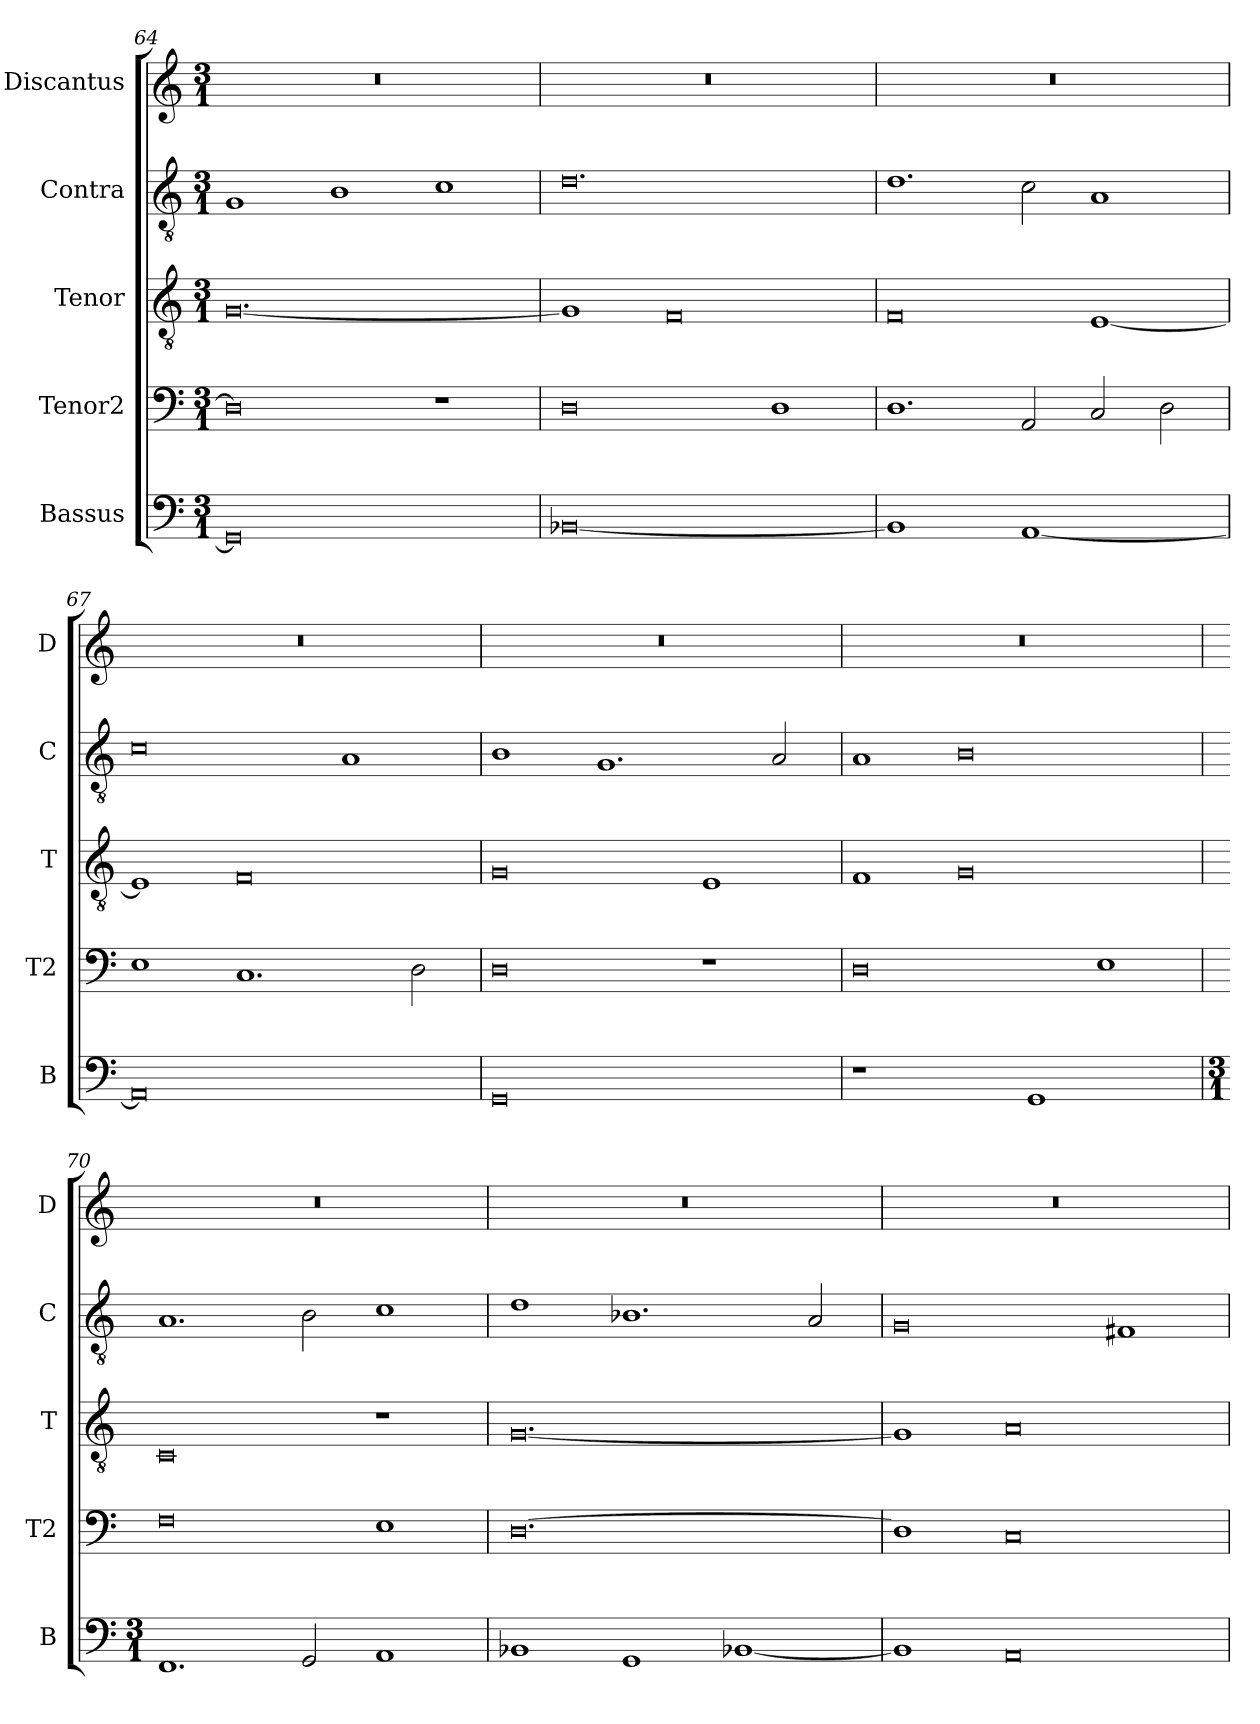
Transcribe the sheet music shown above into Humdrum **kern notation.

**kern	**kern	**kern	**kern	**kern
*part5	*part4	*part3	*part2	*part1
*staff5	*staff4	*staff3	*staff2	*staff1
*I"Bassus	*I"Tenor2	*I"Tenor	*I"Contra	*I"Discantus
*I'B	*I'T2	*I'T	*I'C	*I'D
*clefF4	*clefF4	*clefGv2	*clefGv2	*clefG2
*k[]	*k[]	*k[]	*k[]	*k[]
*M3/1	*M3/1	*M3/1	*M3/1	*M3/1
=64	=64	=64	=64	=64
!LO:N:vis=0	!	!	!	!
0.GG]	0D]	[0.G	1G	0.r
.	.	.	1B	.
.	1r	.	1c	.
=65	=65	=65	=65	=65
!LO:N:vis=0	!	!	!	!
[0.BB-X	0D	1G]	0.d	0.r
.	.	0F	.	.
.	1D	.	.	.
=66	=66	=66	=66	=66
!LO:N:vis=1	!	!	!	!
1.BB-]	1.D	0F	1.d	0.r
!LO:N:vis=1	!	!	!	!
[1.AA	2AA/	.	2c\	.
.	2C/	[1E	1A	.
.	2D\	.	.	.
=67	=67	=67	=67	=67
!LO:N:vis=0	!	!	!	!
0.AA]	1E	1E]	0c	0.r
.	1.C	0F	.	.
.	.	.	1A	.
.	2D\	.	.	.
=68	=68	=68	=68	=68
!LO:N:vis=0	!	!	!	!
0.GG	0D	0G	1B	0.r
.	.	.	1.G	.
.	1r	1E	.	.
.	.	.	2A/	.
=69	=69	=69	=69	=69
!LO:N:vis=1	!	!	!	!
1.r	0D	1F	1A	0.r
.	.	0G	0B	.
!LO:N:vis=1	!	!	!	!
1.GG	.	.	.	.
.	1E	.	.	.
=70	=70	=70	=70	=70
*M3/1	*	*	*	*
1.FF	0F	0C	1.A	0.r
2GG/	.	.	2B\	.
1AA	1E	1r	1c	.
=71	=71	=71	=71	=71
1BB-X	[0.D	[0.G	1d	0.r
1GG	.	.	1.B-X	.
[1BB-X	.	.	.	.
.	.	.	2A/	.
=72	=72	=72	=72	=72
1BB-]	1D]	1G]	0G	0.r
0AA	0C	0A	.	.
.	.	.	1F#X	.
=	=	=	=	=
*-	*-	*-	*-	*-
